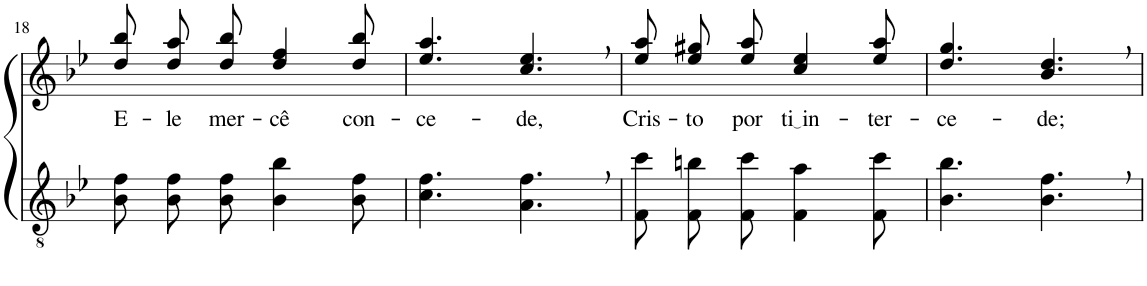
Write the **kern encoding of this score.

**kern	**kern	**text
*part2	*part1	*part1
*staff2	*staff1	*staff1
*I"Parte III e IV	*I"Parte I e II	*
!!LO:PB:g=z
*clefGv2	*clefG2	*
*Trd5c9	*Trd5c9	*
*k[b-e-]	*k[b-e-]	*
*M6/8	*M6/8	*
=18	=18	=18
!	!	!LO:LY:b
8B-\ 8f\L	8dd\ 8bb-\L	E-
!	!	!LO:LY:b
8B-\ 8f\	8dd\ 8aa\	-le
!	!	!LO:LY:b
8B-\ 8f\J	8dd\ 8bb-\J	mer-
!	!	!LO:LY:b
4B-\ 4b-\	4dd/ 4ff/	-cê
!	!	!LO:LY:b
8B-\ 8f\	8dd/ 8bb-/	con-
=19	=19	=19
!	!	!LO:LY:b
4.c\ 4.f\	4.ee-/ 4.aa/	-ce-
!	!	!LO:LY:b
4.A\, 4.f\,	4.cc/, 4.ee-/,	-de,
=20	=20	=20
!	!	!LO:LY:b
8F\ 8cc\L	8ee-\ 8aa\L	Cris-
!	!	!LO:LY:b
8F\ 8bn\	8ee-\ 8gg#X\	-to
!	!	!LO:LY:b
8F\ 8cc\J	8ee-\ 8aa\J	por
!	!	!LO:LY:b
4F\ 4a\	4cc/ 4ee-/	ti in
!	!	!LO:LY:b
8F\ 8cc\	8ee-/ 8aa/	-ter-
=21	=21	=21
!	!	!LO:LY:b
4.B-\ 4.b-\	4.dd/ 4.gg/	-ce-
!	!	!LO:LY:b
4.B-\, 4.f\,	4.b-/, 4.dd/,	-de;
=	=	=
*-	*-	*-
